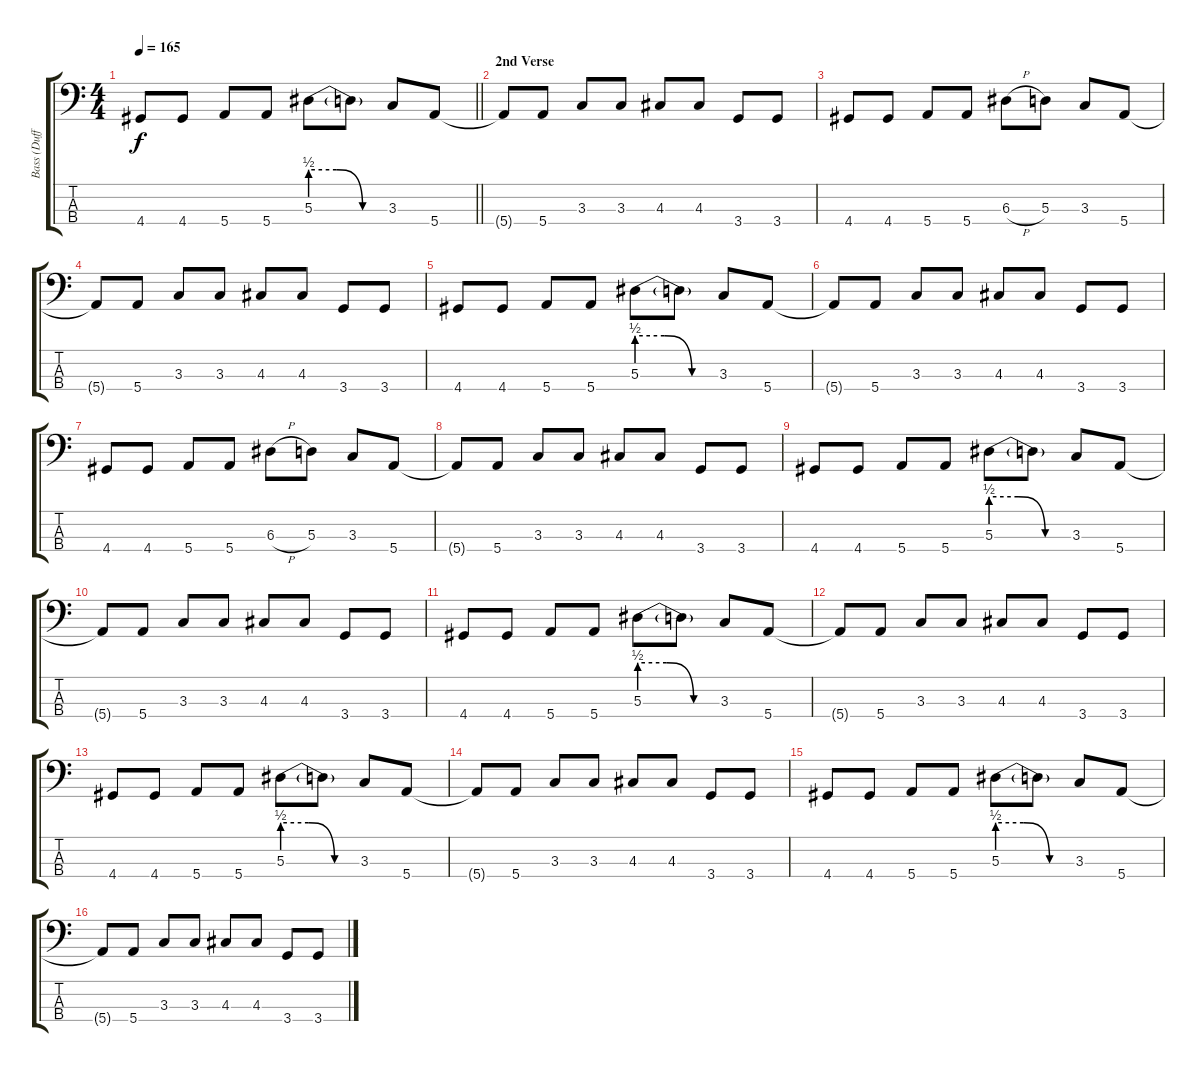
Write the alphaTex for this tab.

\track ("Bass (Duff)" "Bass (Duff") {instrument electricbasspick}
\staff {score tabs}
\tuning (G2 D2 A1 E1) {hide}
\ts (4 4)
\tempo 165
\clef f4
\barLineRight lightlight
\ks c
4.4.8{dy f} 4.4.8 5.4.8 5.4.8 5.3{be (custom 0 2 20 2 40 0 60 0)}.8 5.3{t}.8 3.3.8 5.4.8 |
\section ("" "2nd Verse")
5.4{t}.8 5.4.8 3.3.8 3.3.8 4.3.8 4.3.8 3.4.8 3.4.8 |
4.4.8 4.4.8 5.4.8 5.4.8 6.3{h}.8 5.3.8 3.3.8 5.4.8 |
5.4{t}.8 5.4.8 3.3.8 3.3.8 4.3.8 4.3.8 3.4.8 3.4.8 |
4.4.8 4.4.8 5.4.8 5.4.8 5.3{be (custom 0 2 20 2 40 0 60 0)}.8 5.3{t}.8 3.3.8 5.4.8 |
5.4{t}.8 5.4.8 3.3.8 3.3.8 4.3.8 4.3.8 3.4.8 3.4.8 |
4.4.8 4.4.8 5.4.8 5.4.8 6.3{h}.8 5.3.8 3.3.8 5.4.8 |
5.4{t}.8 5.4.8 3.3.8 3.3.8 4.3.8 4.3.8 3.4.8 3.4.8 |
4.4.8 4.4.8 5.4.8 5.4.8 5.3{be (custom 0 2 20 2 40 0 60 0)}.8 5.3{t}.8 3.3.8 5.4.8 |
5.4{t}.8 5.4.8 3.3.8 3.3.8 4.3.8 4.3.8 3.4.8 3.4.8 |
4.4.8 4.4.8 5.4.8 5.4.8 5.3{be (custom 0 2 20 2 40 0 60 0)}.8 5.3{t}.8 3.3.8 5.4.8 |
5.4{t}.8 5.4.8 3.3.8 3.3.8 4.3.8 4.3.8 3.4.8 3.4.8 |
4.4.8 4.4.8 5.4.8 5.4.8 5.3{be (custom 0 2 20 2 40 0 60 0)}.8 5.3{t}.8 3.3.8 5.4.8 |
5.4{t}.8 5.4.8 3.3.8 3.3.8 4.3.8 4.3.8 3.4.8 3.4.8 |
4.4.8 4.4.8 5.4.8 5.4.8 5.3{be (custom 0 2 20 2 40 0 60 0)}.8 5.3{t}.8 3.3.8 5.4.8 |
5.4{t}.8 5.4.8 3.3.8 3.3.8 4.3.8 4.3.8 3.4.8 3.4.8
